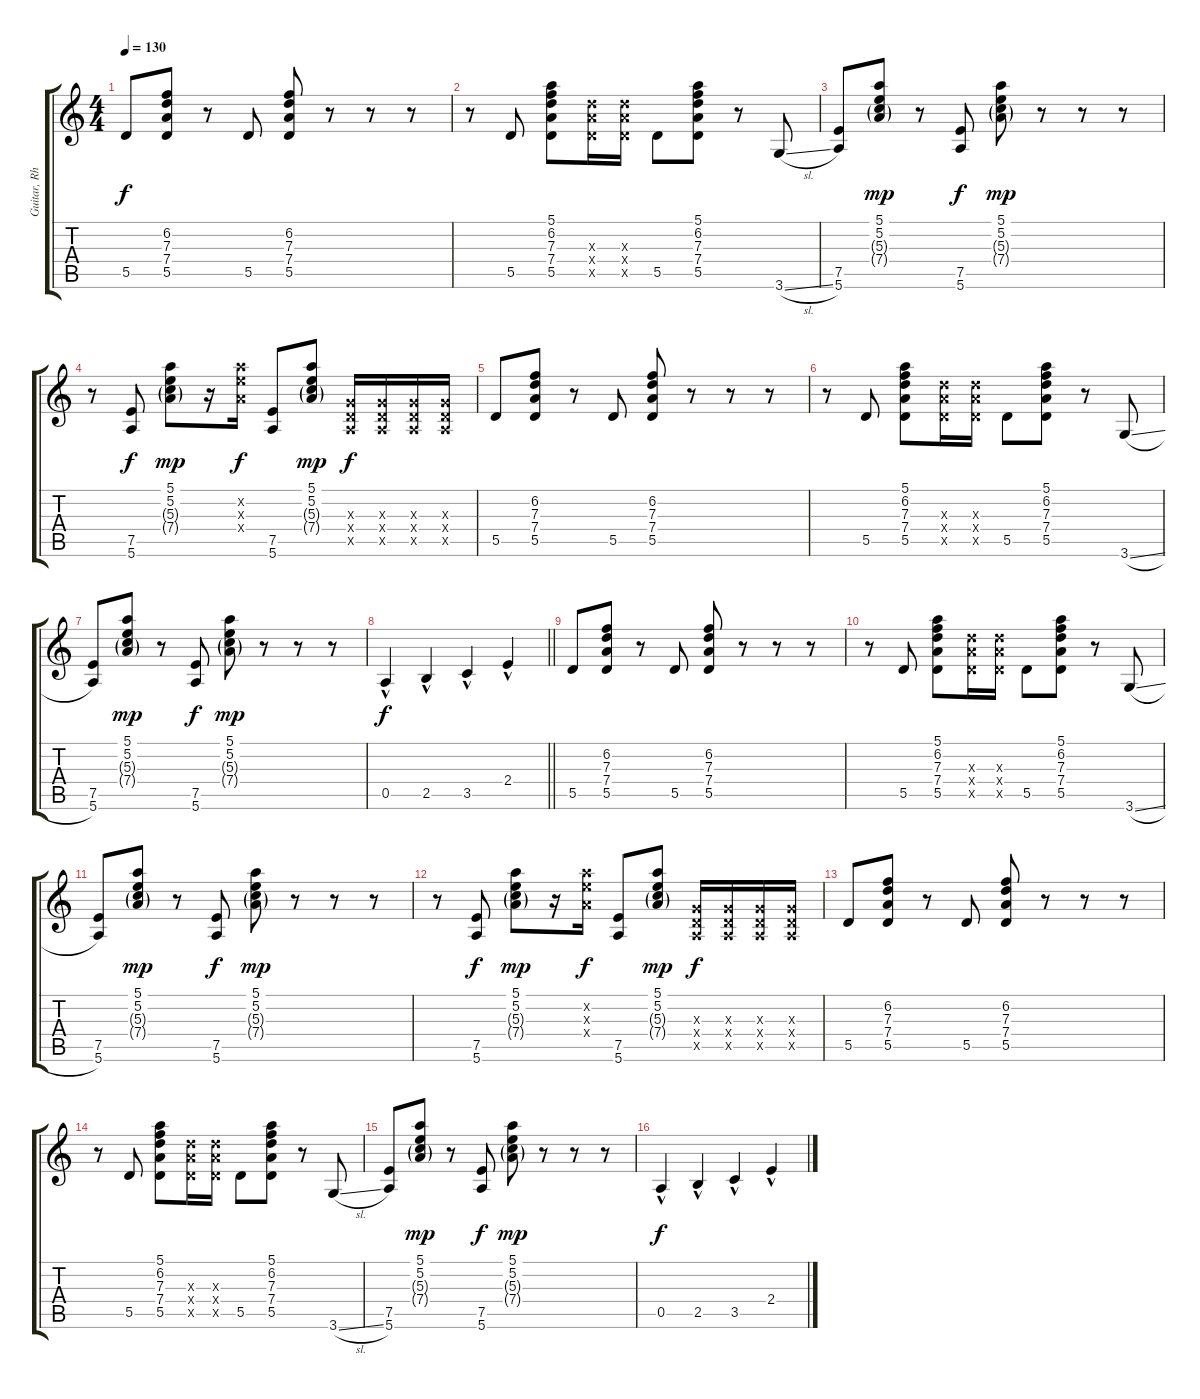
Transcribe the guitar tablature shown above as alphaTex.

\track ("Guitar, Rhythm" "Guitar, Rh") {instrument overdrivenguitar}
\staff {score tabs}
\tuning (E4 B3 G3 D3 A2 E2) {hide}
\ts (4 4)
\tempo 130
\clef g2
\ks c
5.5.8{dy f} (6.2 7.3 7.4 5.5).8 r.8 5.5.8 (6.2 7.3 7.4 5.5).8 r.8 r.8 r.8 |
r.8 5.5.8 (5.1 6.2 7.3 7.4 5.5).8 (7.3{x} 7.4{x} 5.5{x}).16 (7.3{x} 7.4{x} 5.5{x}).16 5.5.8 (5.1 6.2 7.3 7.4 5.5).8 r.8 3.6{sl}.8 |
(7.5 5.6).8 (5.1 5.2 5.3{g} 7.4{g}).8{dy mp} r.8 (7.5 5.6).8{dy f} (5.1 5.2 5.3{g} 7.4{g}).8{dy mp} r.8 r.8 r.8 |
r.8 (7.5 5.6).8{dy f} (5.1 5.2 5.3{g} 7.4{g}).8{dy mp} r.16 (10.2{x} 9.3{x} 7.4{x}).16{dy f} (7.5 5.6).8 (5.1 5.2 5.3{g} 7.4{g}).8{dy mp} (0.3{x} 0.4{x} 0.5{x}).16{dy f} (0.3{x} 0.4{x} 0.5{x}).16 (0.3{x} 0.4{x} 0.5{x}).16 (0.3{x} 0.4{x} 0.5{x}).16 |
5.5.8 (6.2 7.3 7.4 5.5).8 r.8 5.5.8 (6.2 7.3 7.4 5.5).8 r.8 r.8 r.8 |
r.8 5.5.8 (5.1 6.2 7.3 7.4 5.5).8 (7.3{x} 7.4{x} 5.5{x}).16 (7.3{x} 7.4{x} 5.5{x}).16 5.5.8 (5.1 6.2 7.3 7.4 5.5).8 r.8 3.6{sl}.8 |
(7.5 5.6).8 (5.1 5.2 5.3{g} 7.4{g}).8{dy mp} r.8 (7.5 5.6).8{dy f} (5.1 5.2 5.3{g} 7.4{g}).8{dy mp} r.8 r.8 r.8 |
\barLineRight lightlight
0.5{hac}.4{dy f} 2.5{hac}.4 3.5{hac}.4 2.4{hac}.4 |
5.5.8 (6.2 7.3 7.4 5.5).8 r.8 5.5.8 (6.2 7.3 7.4 5.5).8 r.8 r.8 r.8 |
r.8 5.5.8 (5.1 6.2 7.3 7.4 5.5).8 (7.3{x} 7.4{x} 5.5{x}).16 (7.3{x} 7.4{x} 5.5{x}).16 5.5.8 (5.1 6.2 7.3 7.4 5.5).8 r.8 3.6{sl}.8 |
(7.5 5.6).8 (5.1 5.2 5.3{g} 7.4{g}).8{dy mp} r.8 (7.5 5.6).8{dy f} (5.1 5.2 5.3{g} 7.4{g}).8{dy mp} r.8 r.8 r.8 |
r.8 (7.5 5.6).8{dy f} (5.1 5.2 5.3{g} 7.4{g}).8{dy mp} r.16 (10.2{x} 9.3{x} 7.4{x}).16{dy f} (7.5 5.6).8 (5.1 5.2 5.3{g} 7.4{g}).8{dy mp} (0.3{x} 0.4{x} 0.5{x}).16{dy f} (0.3{x} 0.4{x} 0.5{x}).16 (0.3{x} 0.4{x} 0.5{x}).16 (0.3{x} 0.4{x} 0.5{x}).16 |
5.5.8 (6.2 7.3 7.4 5.5).8 r.8 5.5.8 (6.2 7.3 7.4 5.5).8 r.8 r.8 r.8 |
r.8 5.5.8 (5.1 6.2 7.3 7.4 5.5).8 (7.3{x} 7.4{x} 5.5{x}).16 (7.3{x} 7.4{x} 5.5{x}).16 5.5.8 (5.1 6.2 7.3 7.4 5.5).8 r.8 3.6{sl}.8 |
(7.5 5.6).8 (5.1 5.2 5.3{g} 7.4{g}).8{dy mp} r.8 (7.5 5.6).8{dy f} (5.1 5.2 5.3{g} 7.4{g}).8{dy mp} r.8 r.8 r.8 |
0.5{hac}.4{dy f} 2.5{hac}.4 3.5{hac}.4 2.4{hac}.4
